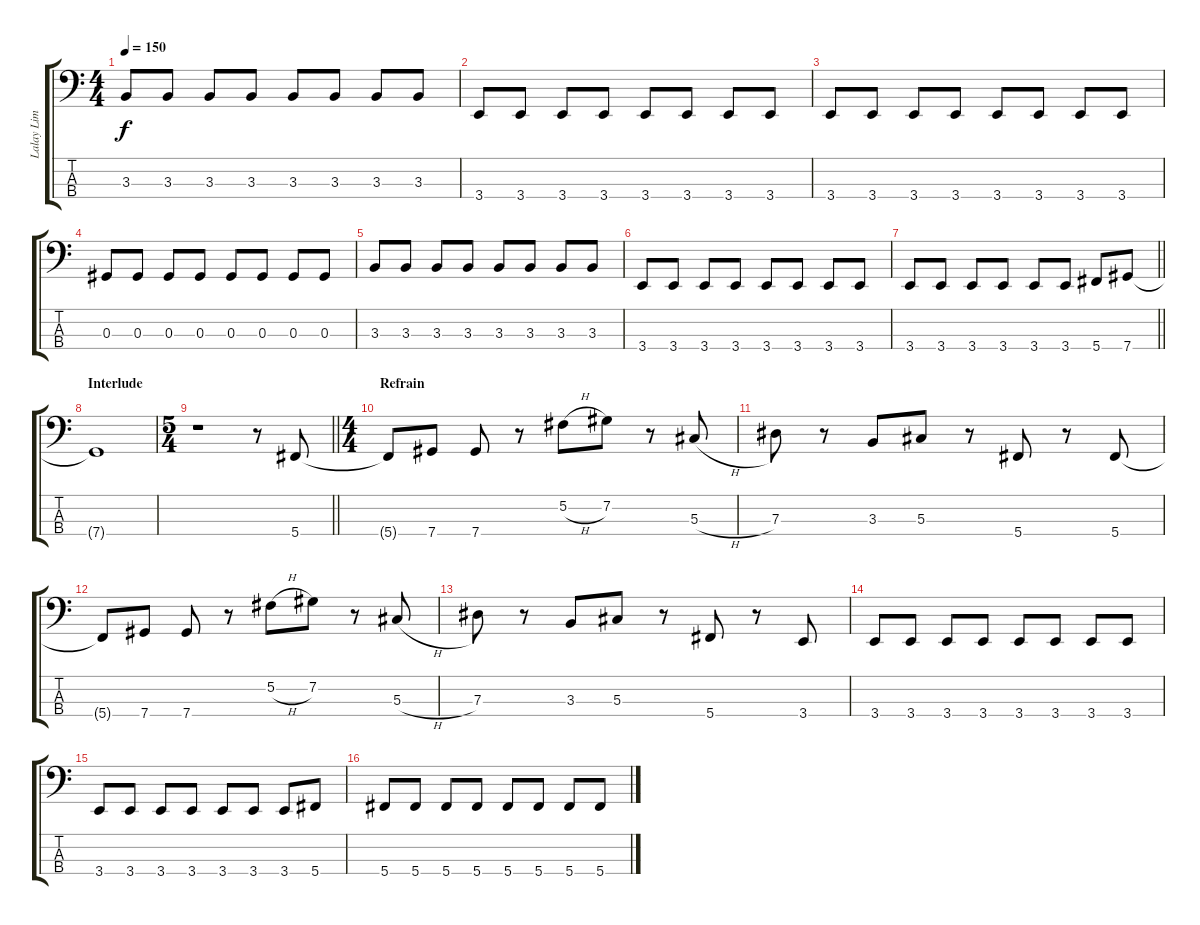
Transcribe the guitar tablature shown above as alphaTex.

\track ("Lalay Lim" "Lalay Lim") {instrument electricbassfinger}
\staff {score tabs}
\tuning (Gb2 Db2 Ab1 Db1) {hide}
\ts (4 4)
\tempo 150
\clef f4
\ks c
3.3.8{dy f} 3.3.8 3.3.8 3.3.8 3.3.8 3.3.8 3.3.8 3.3.8 |
3.4.8 3.4.8 3.4.8 3.4.8 3.4.8 3.4.8 3.4.8 3.4.8 |
3.4.8 3.4.8 3.4.8 3.4.8 3.4.8 3.4.8 3.4.8 3.4.8 |
0.3.8 0.3.8 0.3.8 0.3.8 0.3.8 0.3.8 0.3.8 0.3.8 |
3.3.8 3.3.8 3.3.8 3.3.8 3.3.8 3.3.8 3.3.8 3.3.8 |
3.4.8 3.4.8 3.4.8 3.4.8 3.4.8 3.4.8 3.4.8 3.4.8 |
\barLineRight lightlight
3.4.8 3.4.8 3.4.8 3.4.8 3.4.8 3.4.8 5.4.8 7.4.8 |
\section ("" "Interlude")
7.4{t}.1 |
\ts (5 4)
\barLineRight lightlight
r.1 r.8 5.4.8 |
\ts (4 4)
\section ("" "Refrain")
5.4{t}.8 7.4.8 7.4.8 r.8 5.2{h}.8 7.2.8 r.8 5.3{h}.8 |
7.3.8 r.8 3.3.8 5.3.8 r.8 5.4.8 r.8 5.4.8 |
5.4{t}.8 7.4.8 7.4.8 r.8 5.2{h}.8 7.2.8 r.8 5.3{h}.8 |
7.3.8 r.8 3.3.8 5.3.8 r.8 5.4.8 r.8 3.4.8 |
3.4.8 3.4.8 3.4.8 3.4.8 3.4.8 3.4.8 3.4.8 3.4.8 |
3.4.8 3.4.8 3.4.8 3.4.8 3.4.8 3.4.8 3.4.8 5.4.8 |
5.4.8 5.4.8 5.4.8 5.4.8 5.4.8 5.4.8 5.4.8 5.4.8
